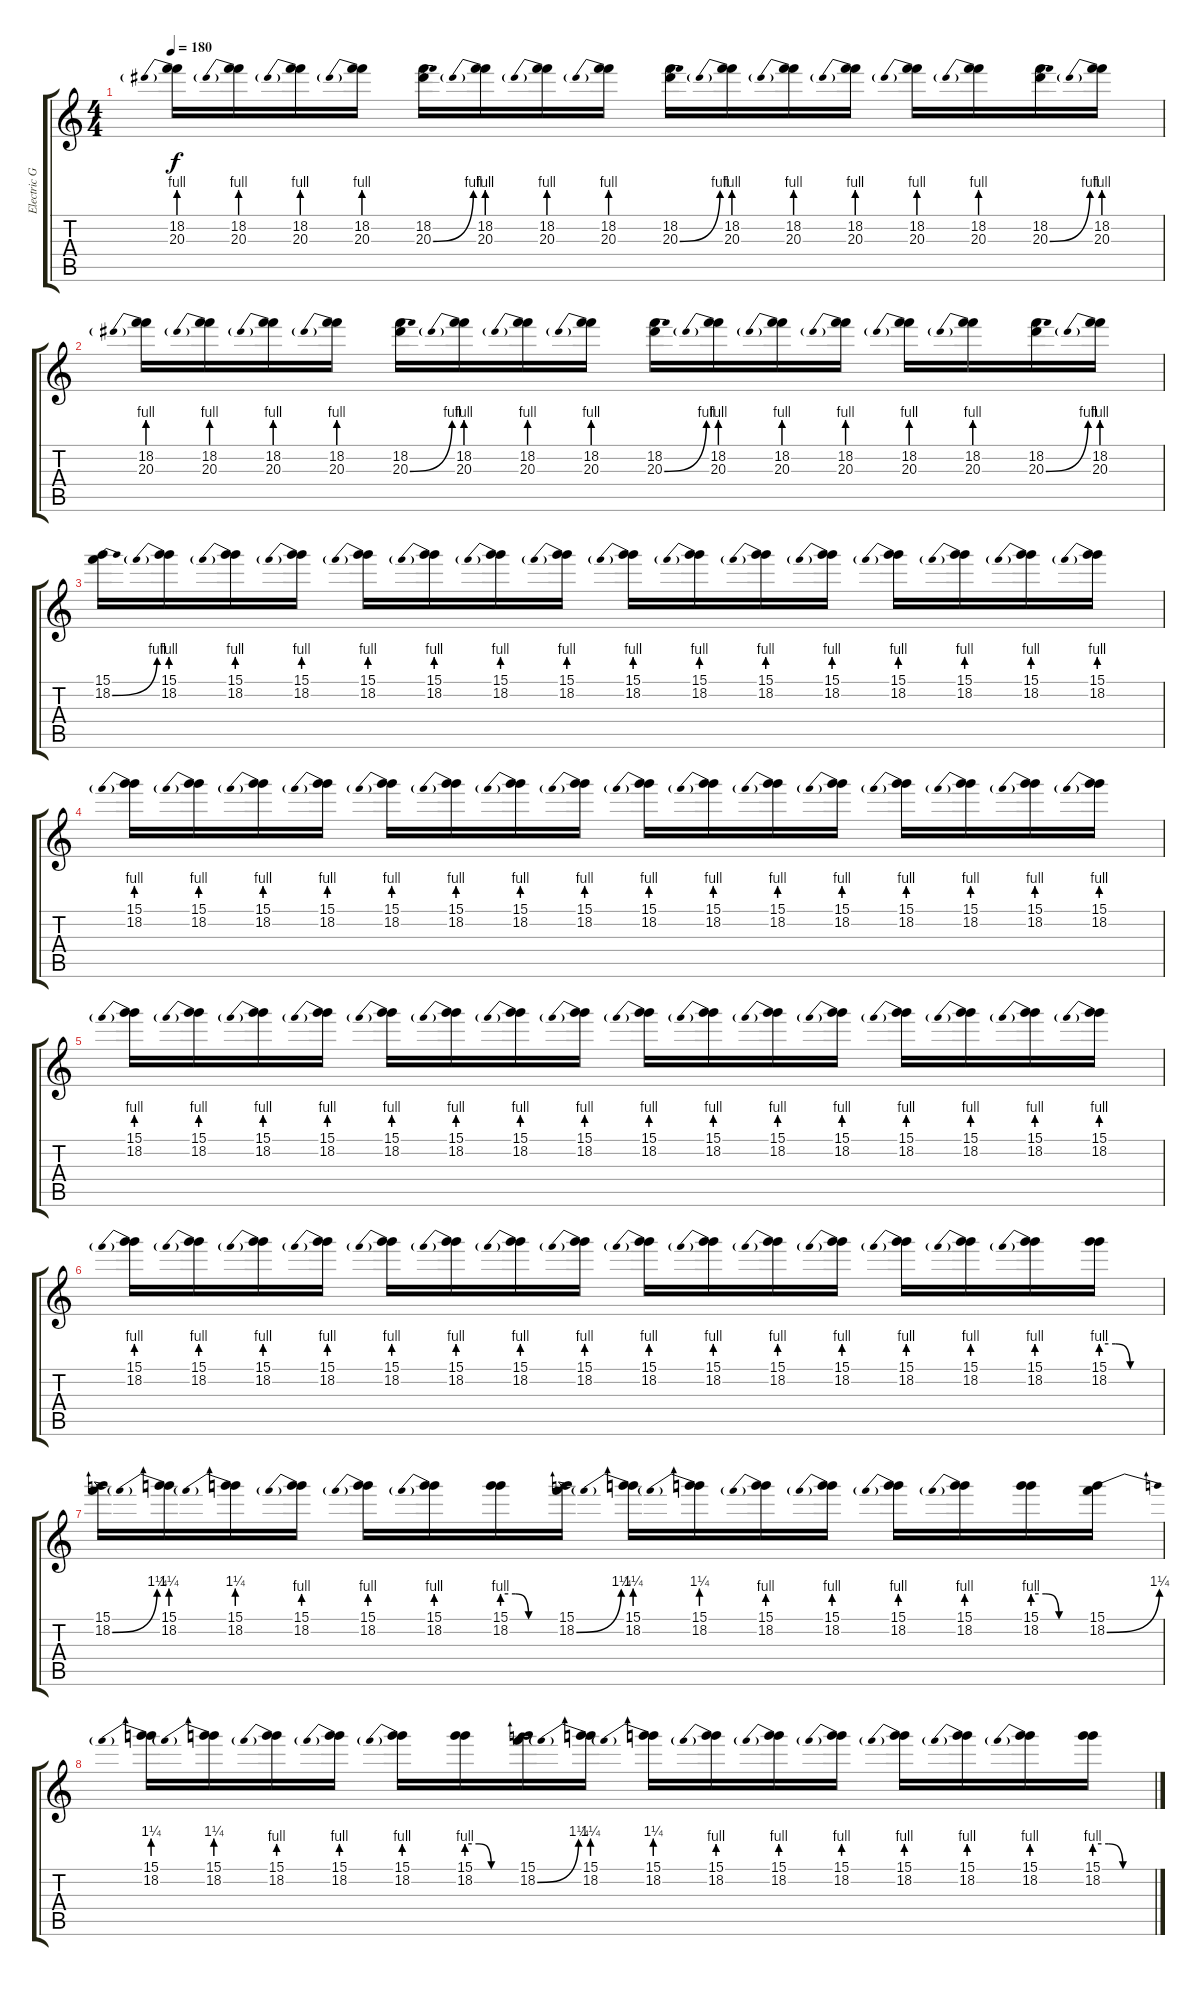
\track ("Electric Guitar (Mustaine)" "Electric G") {instrument distortionguitar}
\staff {score tabs}
\tuning (E4 B3 G3 D3 A2 E2) {hide}
\ts (4 4)
\tempo 180
\clef g2
\ks c
(18.2 20.3{be (prebend 0 4 60 4)}).16{dy f} (18.2 20.3{be (prebend 0 4 60 4)}).16 (18.2 20.3{be (prebend 0 4 60 4)}).16 (18.2 20.3{be (prebend 0 4 60 4)}).16 (18.2 20.3{be (bend 0 0 60 4)}).16 (18.2 20.3{be (prebend 0 4 60 4)}).16 (18.2 20.3{be (prebend 0 4 60 4)}).16 (18.2 20.3{be (prebend 0 4 60 4)}).16 (18.2 20.3{be (bend 0 0 60 4)}).16 (18.2 20.3{be (prebend 0 4 60 4)}).16 (18.2 20.3{be (prebend 0 4 60 4)}).16 (18.2 20.3{be (prebend 0 4 60 4)}).16 (18.2 20.3{be (prebend 0 4 60 4)}).16 (18.2 20.3{be (prebend 0 4 60 4)}).16 (18.2 20.3{be (bend 0 0 60 4)}).16 (18.2 20.3{be (prebend 0 4 60 4)}).16 |
(18.2 20.3{be (prebend 0 4 60 4)}).16 (18.2 20.3{be (prebend 0 4 60 4)}).16 (18.2 20.3{be (prebend 0 4 60 4)}).16 (18.2 20.3{be (prebend 0 4 60 4)}).16 (18.2 20.3{be (bend 0 0 60 4)}).16 (18.2 20.3{be (prebend 0 4 60 4)}).16 (18.2 20.3{be (prebend 0 4 60 4)}).16 (18.2 20.3{be (prebend 0 4 60 4)}).16 (18.2 20.3{be (bend 0 0 60 4)}).16 (18.2 20.3{be (prebend 0 4 60 4)}).16 (18.2 20.3{be (prebend 0 4 60 4)}).16 (18.2 20.3{be (prebend 0 4 60 4)}).16 (18.2 20.3{be (prebend 0 4 60 4)}).16 (18.2 20.3{be (prebend 0 4 60 4)}).16 (18.2 20.3{be (bend 0 0 60 4)}).16 (18.2 20.3{be (prebend 0 4 60 4)}).16 |
(15.1 18.2{be (bend 0 0 60 4)}).16 (15.1 18.2{be (prebend 0 4 60 4)}).16 (15.1 18.2{be (prebend 0 4 60 4)}).16 (15.1 18.2{be (prebend 0 4 60 4)}).16 (15.1 18.2{be (prebend 0 4 60 4)}).16 (15.1 18.2{be (prebend 0 4 60 4)}).16 (15.1 18.2{be (prebend 0 4 60 4)}).16 (15.1 18.2{be (prebend 0 4 60 4)}).16 (15.1 18.2{be (prebend 0 4 60 4)}).16 (15.1 18.2{be (prebend 0 4 60 4)}).16 (15.1 18.2{be (prebend 0 4 60 4)}).16 (15.1 18.2{be (prebend 0 4 60 4)}).16 (15.1 18.2{be (prebend 0 4 60 4)}).16 (15.1 18.2{be (prebend 0 4 60 4)}).16 (15.1 18.2{be (prebend 0 4 60 4)}).16 (15.1 18.2{be (prebend 0 4 60 4)}).16 |
(15.1 18.2{be (prebend 0 4 60 4)}).16 (15.1 18.2{be (prebend 0 4 60 4)}).16 (15.1 18.2{be (prebend 0 4 60 4)}).16 (15.1 18.2{be (prebend 0 4 60 4)}).16 (15.1 18.2{be (prebend 0 4 60 4)}).16 (15.1 18.2{be (prebend 0 4 60 4)}).16 (15.1 18.2{be (prebend 0 4 60 4)}).16 (15.1 18.2{be (prebend 0 4 60 4)}).16 (15.1 18.2{be (prebend 0 4 60 4)}).16 (15.1 18.2{be (prebend 0 4 60 4)}).16 (15.1 18.2{be (prebend 0 4 60 4)}).16 (15.1 18.2{be (prebend 0 4 60 4)}).16 (15.1 18.2{be (prebend 0 4 60 4)}).16 (15.1 18.2{be (prebend 0 4 60 4)}).16 (15.1 18.2{be (prebend 0 4 60 4)}).16 (15.1 18.2{be (prebend 0 4 60 4)}).16 |
(15.1 18.2{be (prebend 0 4 60 4)}).16 (15.1 18.2{be (prebend 0 4 60 4)}).16 (15.1 18.2{be (prebend 0 4 60 4)}).16 (15.1 18.2{be (prebend 0 4 60 4)}).16 (15.1 18.2{be (prebend 0 4 60 4)}).16 (15.1 18.2{be (prebend 0 4 60 4)}).16 (15.1 18.2{be (prebend 0 4 60 4)}).16 (15.1 18.2{be (prebend 0 4 60 4)}).16 (15.1 18.2{be (prebend 0 4 60 4)}).16 (15.1 18.2{be (prebend 0 4 60 4)}).16 (15.1 18.2{be (prebend 0 4 60 4)}).16 (15.1 18.2{be (prebend 0 4 60 4)}).16 (15.1 18.2{be (prebend 0 4 60 4)}).16 (15.1 18.2{be (prebend 0 4 60 4)}).16 (15.1 18.2{be (prebend 0 4 60 4)}).16 (15.1 18.2{be (prebend 0 4 60 4)}).16 |
(15.1 18.2{be (prebend 0 4 60 4)}).16 (15.1 18.2{be (prebend 0 4 60 4)}).16 (15.1 18.2{be (prebend 0 4 60 4)}).16 (15.1 18.2{be (prebend 0 4 60 4)}).16 (15.1 18.2{be (prebend 0 4 60 4)}).16 (15.1 18.2{be (prebend 0 4 60 4)}).16 (15.1 18.2{be (prebend 0 4 60 4)}).16 (15.1 18.2{be (prebend 0 4 60 4)}).16 (15.1 18.2{be (prebend 0 4 60 4)}).16 (15.1 18.2{be (prebend 0 4 60 4)}).16 (15.1 18.2{be (prebend 0 4 60 4)}).16 (15.1 18.2{be (prebend 0 4 60 4)}).16 (15.1 18.2{be (prebend 0 4 60 4)}).16 (15.1 18.2{be (prebend 0 4 60 4)}).16 (15.1 18.2{be (prebend 0 4 60 4)}).16 (15.1 18.2{be (custom 0 4 15 4 30 0 60 0)}).16 |
(15.1 18.2{be (bend 0 0 60 5)}).16 (15.1 18.2{be (prebend 0 5 60 5)}).16 (15.1 18.2{be (prebend 0 5 60 5)}).16 (15.1 18.2{be (prebend 0 4 60 4)}).16 (15.1 18.2{be (prebend 0 4 60 4)}).16 (15.1 18.2{be (prebend 0 4 60 4)}).16 (15.1 18.2{be (custom 0 4 15 4 30 0 60 0)}).16 (15.1 18.2{be (bend 0 0 60 5)}).16 (15.1 18.2{be (prebend 0 5 60 5)}).16 (15.1 18.2{be (prebend 0 5 60 5)}).16 (15.1 18.2{be (prebend 0 4 60 4)}).16 (15.1 18.2{be (prebend 0 4 60 4)}).16 (15.1 18.2{be (prebend 0 4 60 4)}).16 (15.1 18.2{be (prebend 0 4 60 4)}).16 (15.1 18.2{be (custom 0 4 15 4 30 0 60 0)}).16 (15.1 18.2{be (bend 0 0 60 5)}).16 |
(15.1 18.2{be (prebend 0 5 60 5)}).16 (15.1 18.2{be (prebend 0 5 60 5)}).16 (15.1 18.2{be (prebend 0 4 60 4)}).16 (15.1 18.2{be (prebend 0 4 60 4)}).16 (15.1 18.2{be (prebend 0 4 60 4)}).16 (15.1 18.2{be (custom 0 4 15 4 30 0 60 0)}).16 (15.1 18.2{be (bend 0 0 60 5)}).16 (15.1 18.2{be (prebend 0 5 60 5)}).16 (15.1 18.2{be (prebend 0 5 60 5)}).16 (15.1 18.2{be (prebend 0 4 60 4)}).16 (15.1 18.2{be (prebend 0 4 60 4)}).16 (15.1 18.2{be (prebend 0 4 60 4)}).16 (15.1 18.2{be (prebend 0 4 60 4)}).16 (15.1 18.2{be (prebend 0 4 60 4)}).16 (15.1 18.2{be (prebend 0 4 60 4)}).16 (15.1 18.2{be (custom 0 4 15 4 30 0 60 0)}).16
